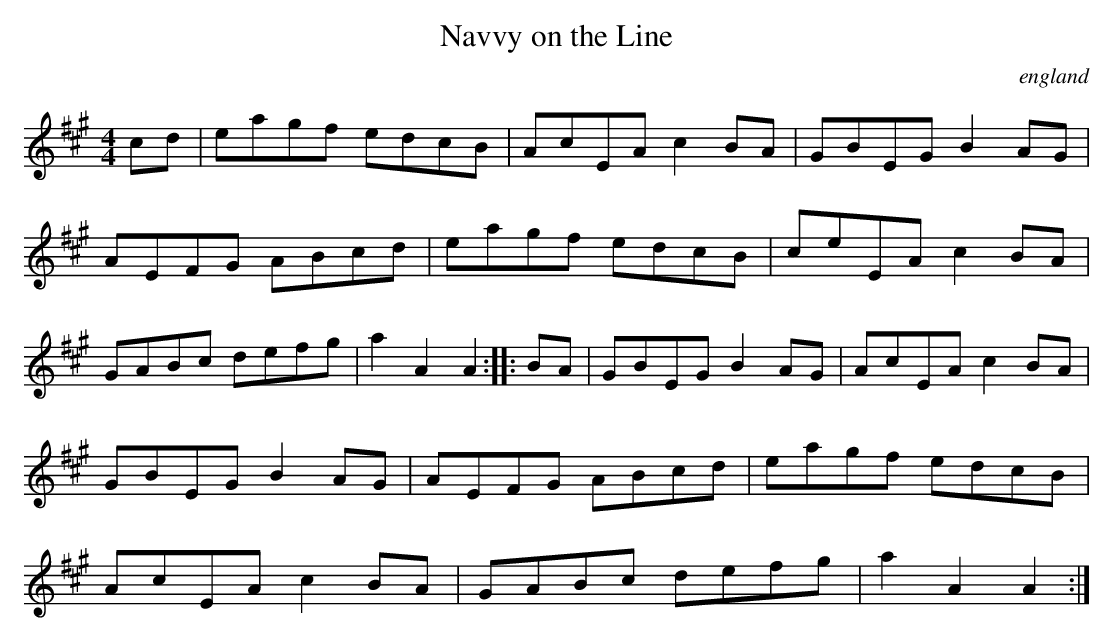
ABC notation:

X:1
T:Navvy on the Line
O:england
M:4/4
K:A
cd|\
eagf edcB| AcEA c2BA| GBEG B2AG| AEFG ABcd|\
eagf edcB| ceEA c2BA| GABc defg| a2A2 A2::\
BA|\
GBEG B2AG| AcEA c2BA| GBEG B2AG| AEFG ABcd|\
eagf edcB| AcEA c2BA| GABc defg| a2A2 A2:|
